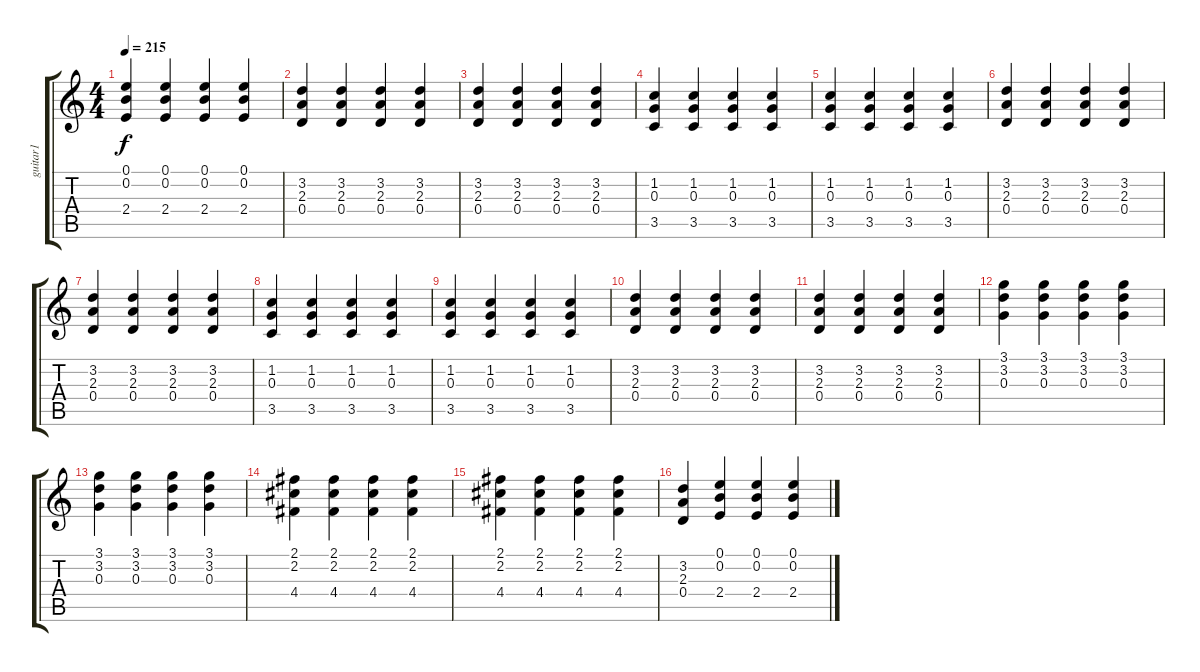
\track ("guitar1" "guitar1") {instrument distortionguitar}
\staff {score tabs}
\tuning (E4 B3 G3 D3 A2 E2) {hide}
\ts (4 4)
\tempo 215
\clef g2
\ks c
(0.1 0.2 2.4).4{dy f} (0.1 0.2 2.4).4 (0.1 0.2 2.4).4 (0.1 0.2 2.4).4 |
(3.2 2.3 0.4).4 (3.2 2.3 0.4).4 (3.2 2.3 0.4).4 (3.2 2.3 0.4).4 |
(3.2 2.3 0.4).4 (3.2 2.3 0.4).4 (3.2 2.3 0.4).4 (3.2 2.3 0.4).4 |
(1.2 0.3 3.5).4 (1.2 0.3 3.5).4 (1.2 0.3 3.5).4 (1.2 0.3 3.5).4 |
(1.2 0.3 3.5).4 (1.2 0.3 3.5).4 (1.2 0.3 3.5).4 (1.2 0.3 3.5).4 |
(3.2 2.3 0.4).4 (3.2 2.3 0.4).4 (3.2 2.3 0.4).4 (3.2 2.3 0.4).4 |
(3.2 2.3 0.4).4 (3.2 2.3 0.4).4 (3.2 2.3 0.4).4 (3.2 2.3 0.4).4 |
(1.2 0.3 3.5).4 (1.2 0.3 3.5).4 (1.2 0.3 3.5).4 (1.2 0.3 3.5).4 |
(1.2 0.3 3.5).4 (1.2 0.3 3.5).4 (1.2 0.3 3.5).4 (1.2 0.3 3.5).4 |
(3.2 2.3 0.4).4 (3.2 2.3 0.4).4 (3.2 2.3 0.4).4 (3.2 2.3 0.4).4 |
(3.2 2.3 0.4).4 (3.2 2.3 0.4).4 (3.2 2.3 0.4).4 (3.2 2.3 0.4).4 |
(3.1 3.2 0.3).4 (3.1 3.2 0.3).4 (3.1 3.2 0.3).4 (3.1 3.2 0.3).4 |
(3.1 3.2 0.3).4 (3.1 3.2 0.3).4 (3.1 3.2 0.3).4 (3.1 3.2 0.3).4 |
(2.1 2.2 4.4).4 (2.1 2.2 4.4).4 (2.1 2.2 4.4).4 (2.1 2.2 4.4).4 |
(2.1 2.2 4.4).4 (2.1 2.2 4.4).4 (2.1 2.2 4.4).4 (2.1 2.2 4.4).4 |
(3.2 2.3 0.4).4 (0.1 0.2 2.4).4 (0.1 0.2 2.4).4 (0.1 0.2 2.4).4
